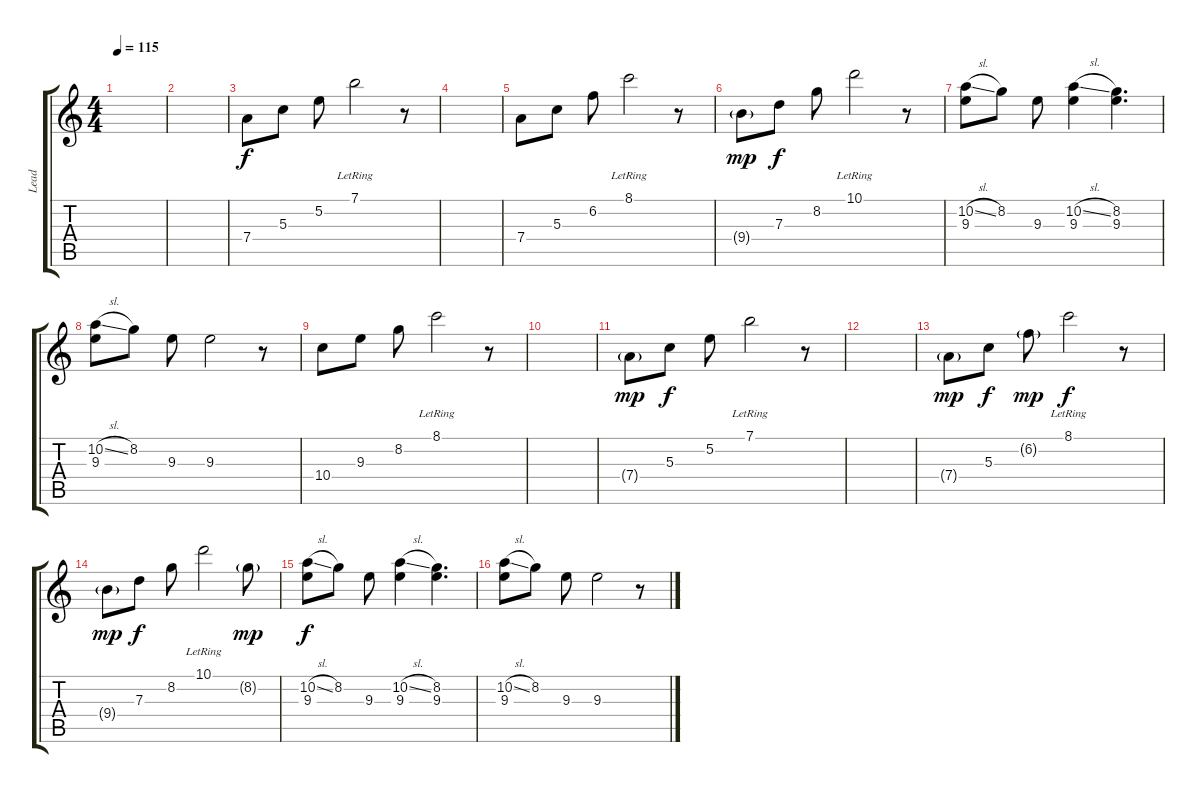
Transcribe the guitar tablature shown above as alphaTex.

\track ("Lead" "Lead") {instrument electricguitarjazz}
\staff {score tabs}
\tuning (E4 B3 G3 D3 A2 E2) {hide}
\ts (4 4)
\tempo 115
\clef g2
\ks c
|
|
7.4.8 5.3.8 5.2.8 7.1{lr}.2 r.8 |
|
7.4.8 5.3.8 6.2.8 8.1{lr}.2 r.8 |
9.4{g}.8{dy mp} 7.3.8{dy f} 8.2.8 10.1{lr}.2 r.8 |
(10.2{sl} 9.3).8 8.2.8 9.3.8 (10.2{sl} 9.3).4 (8.2 9.3).4{d} |
(10.2{sl} 9.3).8 8.2.8 9.3.8 9.3.2 r.8 |
10.4.8 9.3.8 8.2.8 8.1{lr}.2 r.8 |
|
7.4{g}.8{dy mp} 5.3.8{dy f} 5.2.8 7.1{lr}.2 r.8 |
|
7.4{g}.8{dy mp} 5.3.8{dy f} 6.2{g}.8{dy mp} 8.1{lr}.2{dy f} r.8 |
9.4{g}.8{dy mp} 7.3.8{dy f} 8.2.8 10.1{lr}.2 8.2{g}.8{dy mp} |
(10.2{sl} 9.3).8{dy f} 8.2.8 9.3.8 (10.2{sl} 9.3).4 (8.2 9.3).4{d} |
(10.2{sl} 9.3).8 8.2.8 9.3.8 9.3.2 r.8
